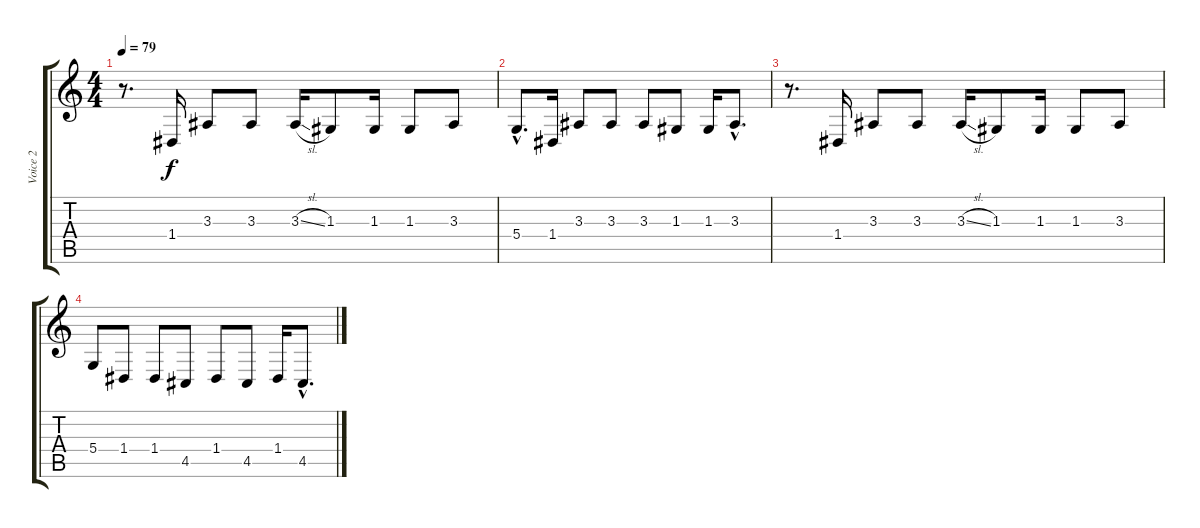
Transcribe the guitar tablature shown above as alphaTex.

\track ("Voice 2" "Voice 2") {instrument clarinet}
\staff {score tabs}
\tuning (E4 B3 G3 D3 A2 E2) {hide}
\ts (4 4)
\tempo 79
\clef g2
\ks c
r.8{d dy f} 1.4.16 3.3.8 3.3.8 3.3{sl}.16 1.3.8 1.3.16 1.3.8 3.3.8 |
5.4{hac}.8{d} 1.4.16 3.3.8 3.3.8 3.3.8 1.3.8 1.3.16 3.3{hac}.8{d} |
r.8{d} 1.4.16 3.3.8 3.3.8 3.3{sl}.16 1.3.8 1.3.16 1.3.8 3.3.8 |
5.4.8 1.4.8 1.4.8 4.5.8 1.4.8 4.5.8 1.4.16 4.5{hac}.8{d}
